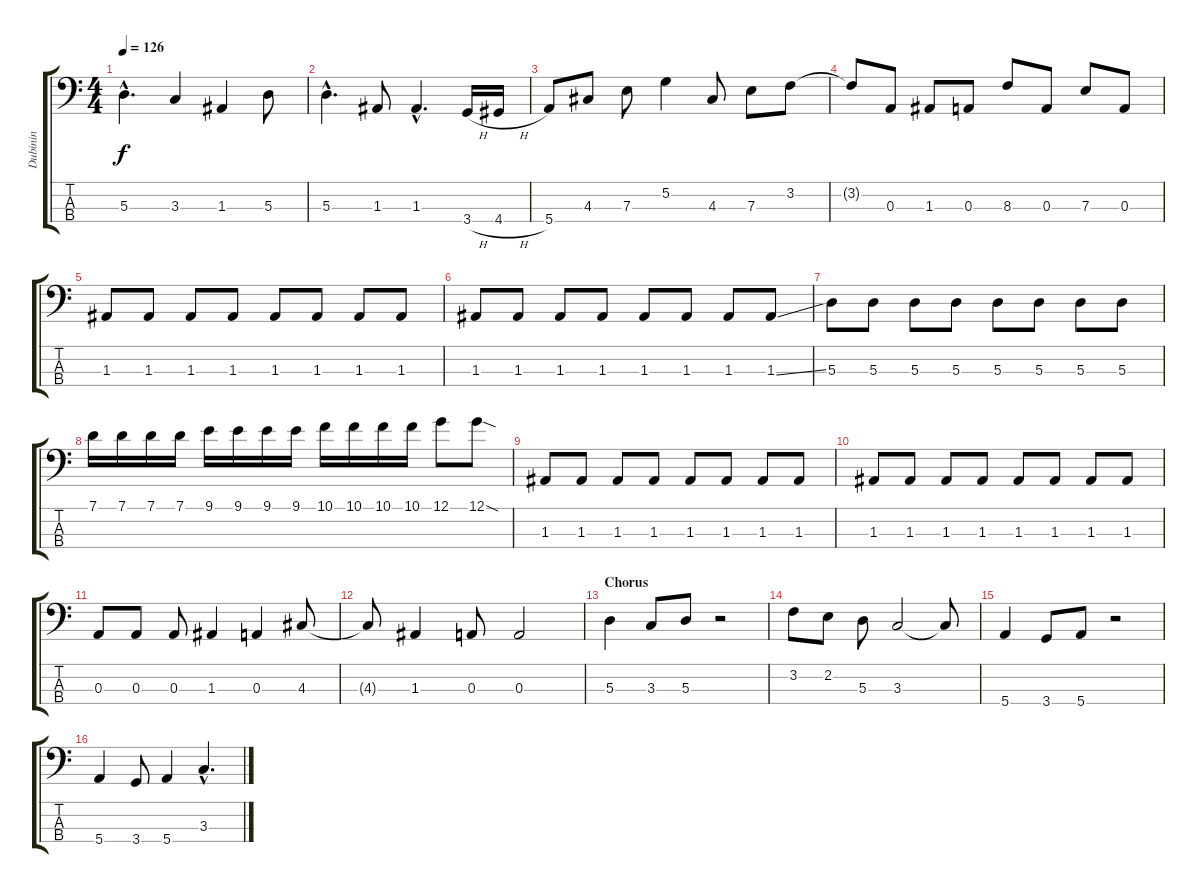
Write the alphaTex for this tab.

\track ("Dubinin" "Dubinin") {instrument electricbassfinger}
\staff {score tabs}
\tuning (G2 D2 A1 E1) {hide}
\ts (4 4)
\tempo 126
\clef f4
\ks c
5.3{hac}.4{d dy f} 3.3.4 1.3.4 5.3.8 |
5.3{hac}.4{d} 1.3.8 1.3{hac}.4{d} 3.4{h}.16 4.4{h}.16 |
5.4.8 4.3.8 7.3.8 5.2.4 4.3.8 7.3.8 3.2.8 |
3.2{t}.8 0.3.8 1.3.8 0.3.8 8.3.8 0.3.8 7.3.8 0.3.8 |
1.3.8 1.3.8 1.3.8 1.3.8 1.3.8 1.3.8 1.3.8 1.3.8 |
1.3.8 1.3.8 1.3.8 1.3.8 1.3.8 1.3.8 1.3.8 1.3{ss}.8 |
5.3.8 5.3.8 5.3.8 5.3.8 5.3.8 5.3.8 5.3.8 5.3.8 |
7.1.16 7.1.16 7.1.16 7.1.16 9.1.16 9.1.16 9.1.16 9.1.16 10.1.16 10.1.16 10.1.16 10.1.16 12.1.8 12.1{sod}.8 |
1.3.8 1.3.8 1.3.8 1.3.8 1.3.8 1.3.8 1.3.8 1.3.8 |
1.3.8 1.3.8 1.3.8 1.3.8 1.3.8 1.3.8 1.3.8 1.3.8 |
0.3.8 0.3.8 0.3.8 1.3.4 0.3.4 4.3.8 |
4.3{t}.8 1.3.4 0.3.8 0.3.2 |
\section ("" "Chorus")
5.3.4 3.3.8 5.3.8 r.2 |
3.2.8 2.2.8 5.3.8 3.3.2 3.3{t}.8 |
5.4.4 3.4.8 5.4.8 r.2 |
5.4.4 3.4.8 5.4.4 3.3{hac}.4{d}
